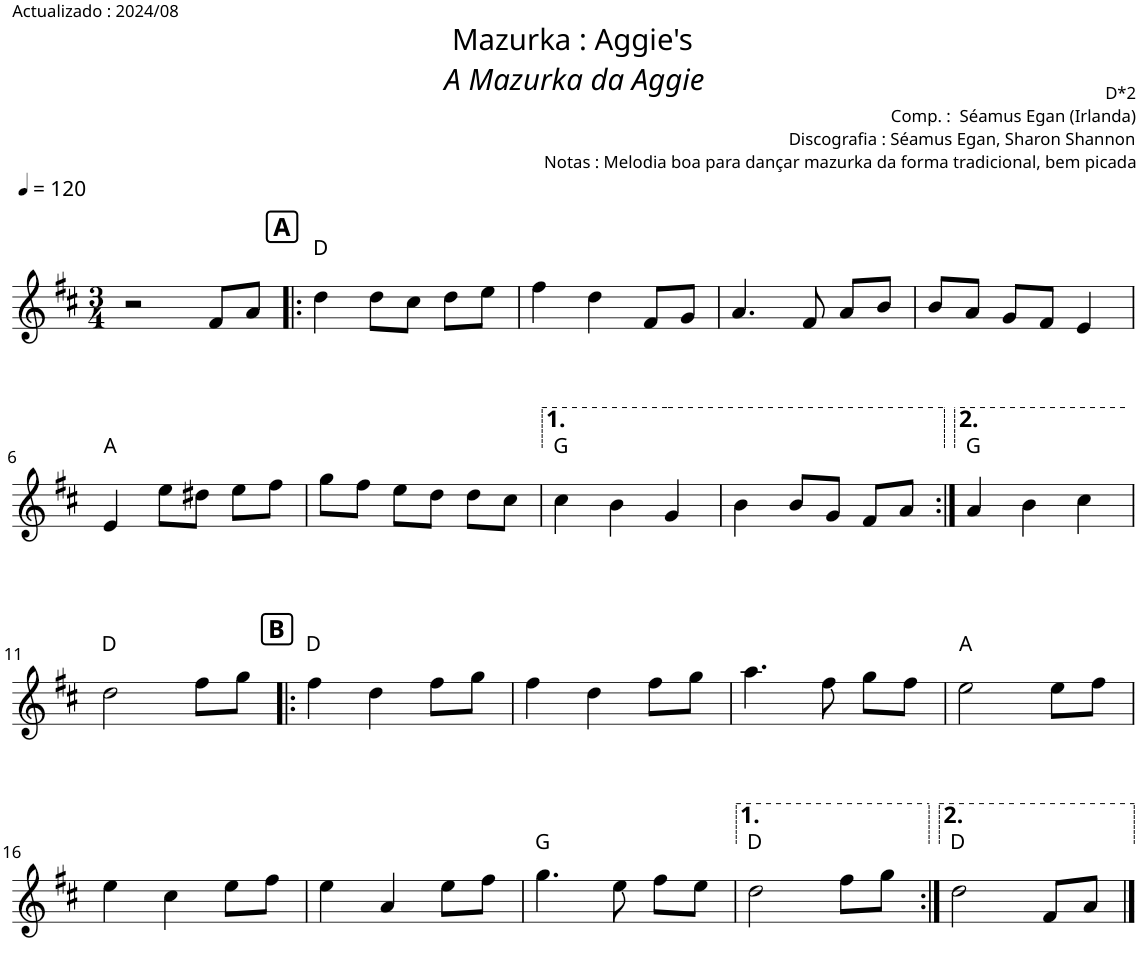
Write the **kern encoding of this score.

**kern	**harte
*part1	*part1
*staff1	*
*I"Piano	*
*I'Pno.	*
*clefG2	*
*k[f#c#]	*
*M3/4	*
*MM120	*
=1	=1
2r	.
8f#/L	.
8a/J	.
!!LO:REH:place=s1:a:B:cj:fs=12:t=A
=2!|:	=2!|:
4dd\	D:maj
8dd\L	.
8cc#\J	.
8dd\L	.
8ee\J	.
=3	=3
4ff#\	.
4dd\	.
8f#/L	.
8g/J	.
=4	=4
4.a/	.
8f#/	.
8a/L	.
8b/J	.
=5	=5
8b/L	.
8a/J	.
8g/L	.
8f#/J	.
4e/	.
!!LO:LB:g=z
=6	=6
4e/	A:maj
8ee\L	.
8dd#X\J	.
8ee\L	.
8ff#\J	.
=7	=7
8gg\L	.
8ff#\J	.
8ee\L	.
8dd\J	.
8dd\L	.
8cc#\J	.
=8	=8
4cc#\	G:maj
4b\	.
4g/	.
=9	=9
4b\	.
8b/L	.
8g/J	.
8f#/L	.
8a/J	.
=10:|!	=10:|!
4a/	G:maj
4b\	.
4cc#\	.
!!LO:LB:g=z
=11	=11
2dd\	D:maj
8ff#\L	.
8gg\J	.
!!LO:REH:place=s1:a:B:cj:fs=12:t=B
=12!|:	=12!|:
4ff#\	D:maj
4dd\	.
8ff#\L	.
8gg\J	.
=13	=13
4ff#\	.
4dd\	.
8ff#\L	.
8gg\J	.
=14	=14
4.aa\	.
8ff#\	.
8gg\L	.
8ff#\J	.
=15	=15
2ee\	A:maj
8ee\L	.
8ff#\J	.
!!LO:LB:g=z
=16	=16
4ee\	.
4cc#\	.
8ee\L	.
8ff#\J	.
=17	=17
4ee\	.
4a/	.
8ee\L	.
8ff#\J	.
=18	=18
4.gg\	G:maj
8ee\	.
8ff#\L	.
8ee\J	.
=19	=19
2dd\	D:maj
8ff#\L	.
8gg\J	.
=20:|!	=20:|!
2dd\	D:maj
8f#/L	.
8a/J	.
==	==
*-	*-
